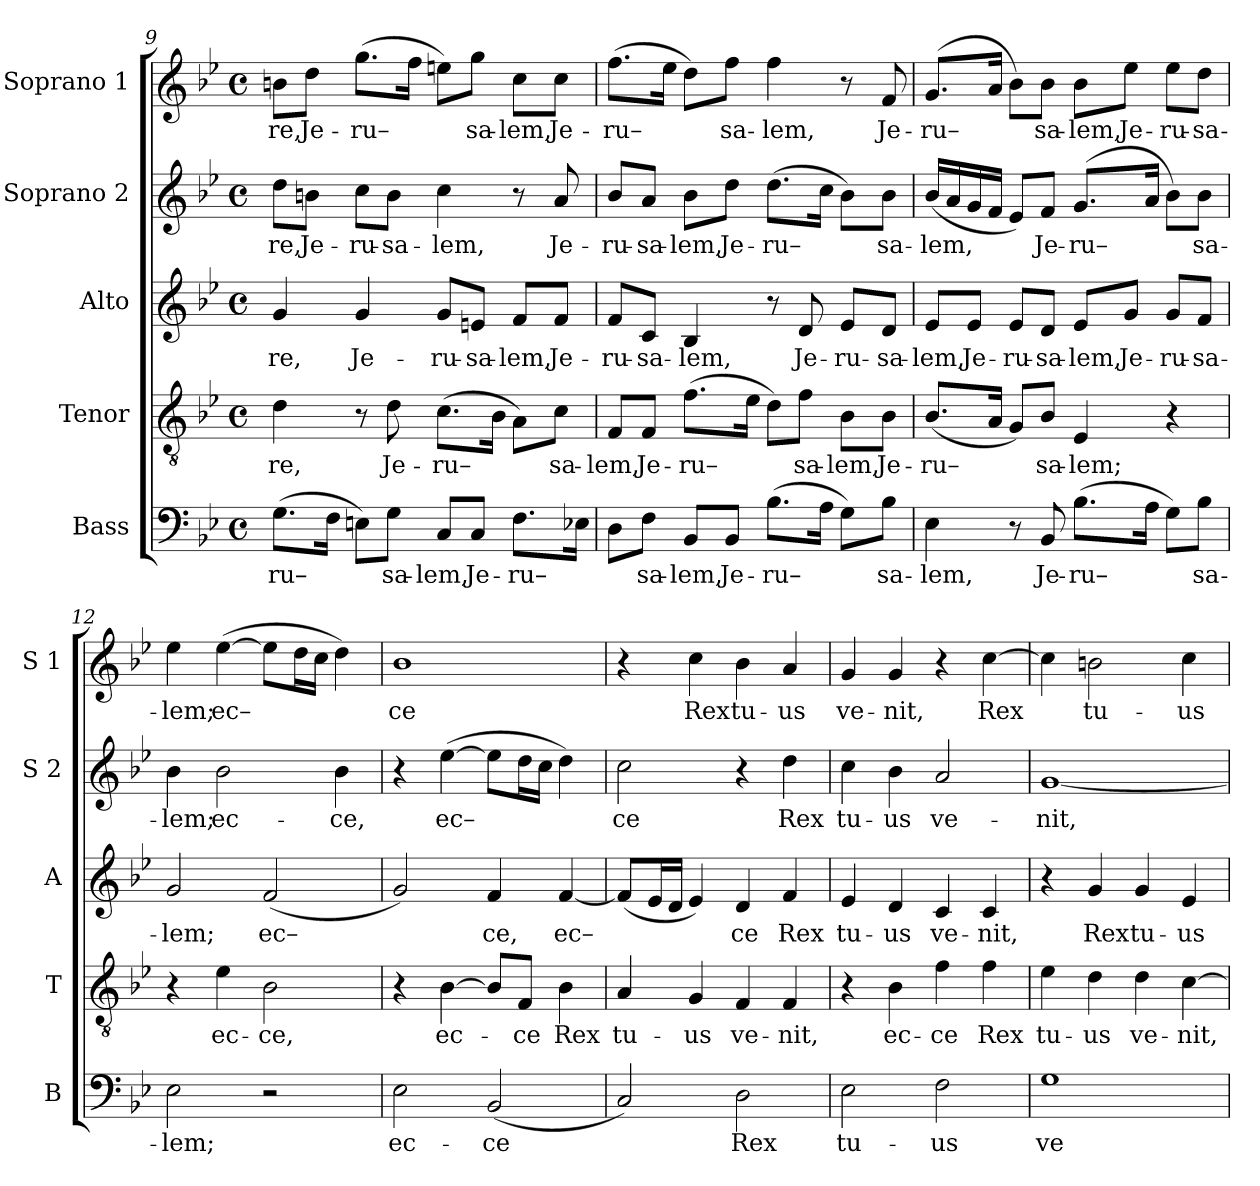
**kern	**text	**kern	**text	**kern	**text	**kern	**text	**kern	**text
*part5	*part5	*part4	*part4	*part3	*part3	*part2	*part2	*part1	*part1
*staff5	*staff5	*staff4	*staff4	*staff3	*staff3	*staff2	*staff2	*staff1	*staff1
*I"Bass	*	*I"Tenor	*	*I"Alto	*	*I"Soprano 2	*	*I"Soprano 1	*
*I'B	*	*I'T	*	*I'A	*	*I'S 2	*	*I'S 1	*
!!LO:LB:g=z
*clefF4	*	*clefGv2	*	*clefG2	*	*clefG2	*	*clefG2	*
*k[b-e-]	*	*k[b-e-]	*	*k[b-e-]	*	*k[b-e-]	*	*k[b-e-]	*
*B-:	*	*B-:	*	*B-:	*	*B-:	*	*B-:	*
*M4/4	*	*M4/4	*	*M4/4	*	*M4/4	*	*M4/4	*
*met(c)	*	*met(c)	*	*met(c)	*	*met(c)	*	*met(c)	*
=9	=9	=9	=9	=9	=9	=9	=9	=9	=9
!	!LO:LY:b	!	!LO:LY:b	!	!LO:LY:b	!	!LO:LY:b	!	!LO:LY:b
(>8.G\L	-ru–	4d\	re,	4g/	-re,	8dd\L	-re,	8bn\L	-re,
!	!	!	!	!	!	!	!LO:LY:b	!	!LO:LY:b
.	.	.	.	.	.	8bn\J	Je-	8dd\J	Je-
16F\Jk	.	.	.	.	.	.	.	.	.
!	!	!	!	!	!LO:LY:b	!	!LO:LY:b	!	!LO:LY:b
8En\L)	.	8r	.	4g/	Je-	8cc\L	-ru-	(>8.gg\L	-ru–
!	!LO:LY:b	!	!LO:LY:b	!	!	!	!LO:LY:b	!	!
8G\J	sa-	8d\	Je-	.	.	8b\J	-sa-	.	.
.	.	.	.	.	.	.	.	16ff\Jk	.
!	!LO:LY:b	!	!LO:LY:b	!	!LO:LY:b	!	!LO:LY:b	!	!
8C/L	-lem,	(>8.c\L	-ru–	8g/L	-ru-	4cc\	-lem,	8een\L)	.
!	!LO:LY:b	!	!	!	!LO:LY:b	!	!	!	!LO:LY:b
8C/J	Je-	.	.	8en/J	-sa-	.	.	8gg\J	sa-
.	.	16B-\Jk	.	.	.	.	.	.	.
!	!LO:LY:b	!	!	!	!LO:LY:b	!	!	!	!LO:LY:b
8.F\L	-ru–	8A\L)	.	8f/L	-lem,	8r	.	8cc\L	-lem,
!	!	!	!LO:LY:b	!	!LO:LY:b	!	!LO:LY:b	!	!LO:LY:b
.	.	8c\J	sa-	8f/J	Je-	8a/	Je-	8cc\J	Je-
16E-X\Jk	.	.	.	.	.	.	.	.	.
=10	=10	=10	=10	=10	=10	=10	=10	=10	=10
!	!	!	!LO:LY:b	!	!LO:LY:b	!	!LO:LY:b	!	!LO:LY:b
8D\L	.	8F/L	-lem,	8f/L	-ru-	8b-/L	-ru-	(>8.ff\L	-ru–
!	!LO:LY:b	!	!LO:LY:b	!	!LO:LY:b	!	!LO:LY:b	!	!
8F\J	sa-	8F/J	Je-	8c/J	-sa-	8a/J	-sa-	.	.
.	.	.	.	.	.	.	.	16ee-\Jk	.
!	!LO:LY:b	!	!LO:LY:b	!	!LO:LY:b	!	!LO:LY:b	!	!
8BB-/L	-lem,	(>8.f\L	-ru–	4B-/	-lem,	8b-\L	-lem,	8dd\L)	.
!	!LO:LY:b	!	!	!	!	!	!LO:LY:b	!	!LO:LY:b
8BB-/J	Je-	.	.	.	.	8dd\J	Je-	8ff\J	sa-
.	.	16e-\Jk	.	.	.	.	.	.	.
!	!LO:LY:b	!	!	!	!	!	!LO:LY:b	!	!LO:LY:b
(>8.B-\L	-ru–	8d\L)	.	8r	.	(>8.dd\L	-ru–	4ff\	-lem,
!	!	!	!LO:LY:b	!	!LO:LY:b	!	!	!	!
.	.	8f\J	sa-	8d/	Je-	.	.	.	.
16A\Jk	.	.	.	.	.	16cc\Jk	.	.	.
!	!	!	!LO:LY:b	!	!LO:LY:b	!	!	!	!
8G\L)	.	8B-\L	-lem,	8e-/L	-ru-	8b-\L)	.	8r	.
!	!LO:LY:b	!	!LO:LY:b	!	!LO:LY:b	!	!LO:LY:b	!	!LO:LY:b
8B-\J	sa-	8B-\J	Je-	8d/J	-sa-	8b-\J	sa-	8f/	Je-
=11	=11	=11	=11	=11	=11	=11	=11	=11	=11
!	!LO:LY:b	!	!LO:LY:b	!	!LO:LY:b	!	!LO:LY:b	!	!LO:LY:b
4E-\	-lem,	(>8.B-/L	-ru–	8e-/L	-lem,	(<16b-/LL	-lem,	(>8.g/L	-ru–
.	.	.	.	.	.	16a/	.	.	.
!	!	!	!	!	!LO:LY:b	!	!	!	!
.	.	.	.	8e-/J	Je-	16g/	.	.	.
.	.	16A/Jk	.	.	.	16f/JJ	.	16a/Jk	.
!	!	!	!	!	!LO:LY:b	!	!	!	!
8r	.	8G/L)	.	8e-/L	-ru-	8e-/L)	.	8b-\L)	.
!	!LO:LY:b	!	!LO:LY:b	!	!LO:LY:b	!	!LO:LY:b	!	!LO:LY:b
8BB-/	Je-	8B-/J	sa-	8d/J	-sa-	8f/J	Je-	8b-\J	sa-
!	!LO:LY:b	!	!LO:LY:b	!	!LO:LY:b	!	!LO:LY:b	!	!LO:LY:b
(>8.B-\L	-ru–	4E-/	-lem;	8e-/L	-lem,	(>8.g/L	-ru–	8b-\L	-lem,
!	!	!	!	!	!LO:LY:b	!	!	!	!LO:LY:b
.	.	.	.	8g/J	Je-	.	.	8ee-\J	Je-
16A\Jk	.	.	.	.	.	16a/Jk	.	.	.
!	!	!	!	!	!LO:LY:b	!	!	!	!LO:LY:b
8G\L)	.	4r	.	8g/L	-ru-	8b-\L)	.	8ee-\L	-ru-
!	!LO:LY:b	!	!	!	!LO:LY:b	!	!LO:LY:b	!	!LO:LY:b
8B-\J	sa-	.	.	8f/J	-sa-	8b-\J	sa-	8dd\J	-sa-
=12	=12	=12	=12	=12	=12	=12	=12	=12	=12
!	!LO:LY:b	!	!	!	!LO:LY:b	!	!LO:LY:b	!	!LO:LY:b
2E-\	-lem;	4r	.	2g/	-lem;	4b-\	-lem;	4ee-\	-lem;
!	!	!	!LO:LY:b	!	!	!	!LO:LY:b	!	!LO:LY:b
.	.	4e-\	ec-	.	.	2b-\	ec-	(>[4ee-\	ec–
!	!	!	!LO:LY:b	!	!LO:LY:b	!	!	!	!
2r	.	2B-\	-ce,	(<2f/	ec–	.	.	8ee-\L]	.
.	.	.	.	.	.	.	.	16dd\L	.
.	.	.	.	.	.	.	.	16cc\JJ	.
!	!	!	!	!	!	!	!LO:LY:b	!	!
.	.	.	.	.	.	4b-\	-ce,	4dd\)	.
!!LO:PB:g=z
=13	=13	=13	=13	=13	=13	=13	=13	=13	=13
!	!LO:LY:b	!	!	!	!	!	!	!	!LO:LY:b
2E-\	ec-	4r	.	2g/)	.	4r	.	1b-	ce
!	!	!	!LO:LY:b	!	!	!	!LO:LY:b	!	!
.	.	[4B-\	ec-	.	.	(>[4ee-\	ec–	.	.
!	!LO:LY:b	!	!	!	!LO:LY:b	!	!	!	!
(<2BB-/	-ce	8B-/L]	.	4f/	ce,	8ee-\L]	.	.	.
!	!	!	!LO:LY:b	!	!	!	!	!	!
.	.	8F/J	-ce	.	.	16dd\L	.	.	.
.	.	.	.	.	.	16cc\JJ	.	.	.
!	!	!	!LO:LY:b	!	!LO:LY:b	!	!	!	!
.	.	4B-\	Rex	[4f/	ec–	4dd\)	.	.	.
=14	=14	=14	=14	=14	=14	=14	=14	=14	=14
!	!	!	!LO:LY:b	!	!	!	!LO:LY:b	!	!
2C/)	.	4A/	tu-	(<8f/L]	.	2cc\	ce	4r	.
.	.	.	.	16e-/L	.	.	.	.	.
.	.	.	.	16d/JJ	.	.	.	.	.
!	!	!	!LO:LY:b	!	!	!	!	!	!LO:LY:b
.	.	4G/	-us	4e-/)	.	.	.	4cc\	Rex
!	!LO:LY:b	!	!LO:LY:b	!	!LO:LY:b	!	!	!	!LO:LY:b
2D\	Rex	4F/	ve-	4d/	ce	4r	.	4b-\	tu-
!	!	!	!LO:LY:b	!	!LO:LY:b	!	!LO:LY:b	!	!LO:LY:b
.	.	4F/	-nit,	4f/	Rex	4dd\	Rex	4a/	-us
=15	=15	=15	=15	=15	=15	=15	=15	=15	=15
!	!LO:LY:b	!	!	!	!LO:LY:b	!	!LO:LY:b	!	!LO:LY:b
2E-\	tu-	4r	.	4e-/	tu-	4cc\	tu-	4g/	ve-
!	!	!	!LO:LY:b	!	!LO:LY:b	!	!LO:LY:b	!	!LO:LY:b
.	.	4B-\	ec-	4d/	-us	4b-\	-us	4g/	-nit,
!	!LO:LY:b	!	!LO:LY:b	!	!LO:LY:b	!	!LO:LY:b	!	!
2F\	-us	4f\	-ce	4c/	ve-	2a/	ve-	4r	.
!	!	!	!LO:LY:b	!	!LO:LY:b	!	!	!	!LO:LY:b
.	.	4f\	Rex	4c/	-nit,	.	.	[4cc\	Rex
=16	=16	=16	=16	=16	=16	=16	=16	=16	=16
!	!LO:LY:b	!	!LO:LY:b	!	!	!	!LO:LY:b	!	!
1G	ve-	4e-\	tu-	4r	.	[1g	-nit,	4cc\]	.
!	!	!	!LO:LY:b	!	!LO:LY:b	!	!	!	!LO:LY:b
.	.	4d\	-us	4g/	Rex	.	.	2bn\	tu-
!	!	!	!LO:LY:b	!	!LO:LY:b	!	!	!	!
.	.	4d\	ve-	4g/	tu-	.	.	.	.
!	!	!	!LO:LY:b	!	!LO:LY:b	!	!	!	!LO:LY:b
.	.	[4c\	-nit,	4e-/	-us	.	.	4cc\	-us
=	=	=	=	=	=	=	=	=	=
*-	*-	*-	*-	*-	*-	*-	*-	*-	*-
